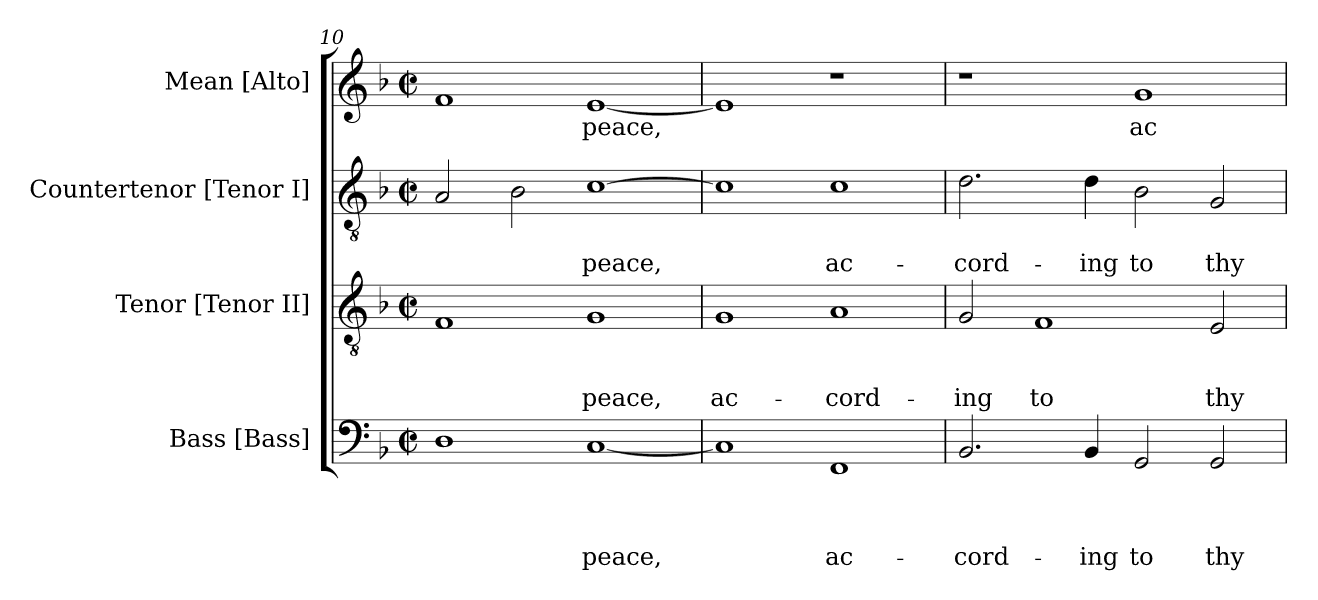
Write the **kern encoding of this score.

**kern	**text	**text	**text	**text	**kern	**text	**text	**text	**kern	**text	**text	**kern	**text
*part4	*part4	*part4	*part4	*part4	*part3	*part3	*part3	*part3	*part2	*part2	*part2	*part1	*part1
*staff4	*staff4	*staff4	*staff4	*staff4	*staff3	*staff3	*staff3	*staff3	*staff2	*staff2	*staff2	*staff1	*staff1
*I"Bass [Bass]	*	*	*	*	*I"Tenor [Tenor II]	*	*	*	*I"Countertenor [Tenor I]	*	*	*I"Mean [Alto]	*
!!LO:LB:g=z
*clefF4	*	*	*	*	*clefGv2	*	*	*	*clefGv2	*	*	*clefG2	*
*k[b-]	*	*	*	*	*k[b-]	*	*	*	*k[b-]	*	*	*k[b-]	*
*F:	*	*	*	*	*F:	*	*	*	*F:	*	*	*F:	*
*M2/2	*	*	*	*	*M2/2	*	*	*	*M2/2	*	*	*M2/2	*
*met(c|)	*	*	*	*	*met(c|)	*	*	*	*met(c|)	*	*	*met(c|)	*
=10	=10	=10	=10	=10	=10	=10	=10	=10	=10	=10	=10	=10	=10
1D	.	.	.	.	1F	.	.	.	2A/	.	.	1f	.
.	.	.	.	.	.	.	.	.	2B-\	.	.	.	.
!	!	!	!	!LO:LY:b	!	!	!	!LO:LY:b	!	!	!LO:LY:b	!	!LO:LY:b
[<1C	.	.	.	peace,	1G	.	.	peace,	[>1c	.	peace,	[<1e	peace,
=11	=11	=11	=11	=11	=11	=11	=11	=11	=11	=11	=11	=11	=11
!	!	!	!	!	!	!	!	!LO:LY:b	!	!	!	!	!
1C]	.	.	.	.	1G	.	.	ac-	1c]	.	.	1e]	.
!	!	!	!	!LO:LY:b	!	!	!	!LO:LY:b	!	!	!LO:LY:b	!	!
1FF	.	.	.	ac-	1A	.	.	-cord-	1c	.	ac-	1r	.
=12	=12	=12	=12	=12	=12	=12	=12	=12	=12	=12	=12	=12	=12
!	!	!	!	!LO:LY:b	!	!	!	!LO:LY:b	!	!	!LO:LY:b	!	!
2.BB-/	.	.	.	-cord-	2G/	.	.	-ing	2.d\	.	-cord-	1r	.
!	!	!	!	!	!	!	!	!LO:LY:b	!	!	!	!	!
.	.	.	.	.	1F	.	.	to	.	.	.	.	.
!	!	!	!	!LO:LY:b	!	!	!	!	!	!	!LO:LY:b	!	!
4BB-/	.	.	.	-ing	.	.	.	.	4d\	.	-ing	.	.
!	!	!	!	!LO:LY:b	!	!	!	!	!	!	!LO:LY:b	!	!LO:LY:b
2GG/	.	.	.	to	.	.	.	.	2B-\	.	to	1g	ac-
!	!	!	!	!LO:LY:b	!	!	!	!LO:LY:b	!	!	!LO:LY:b	!	!
2GG/	.	.	.	thy	2E/	.	.	thy	2G/	.	thy	.	.
=	=	=	=	=	=	=	=	=	=	=	=	=	=
*-	*-	*-	*-	*-	*-	*-	*-	*-	*-	*-	*-	*-	*-
